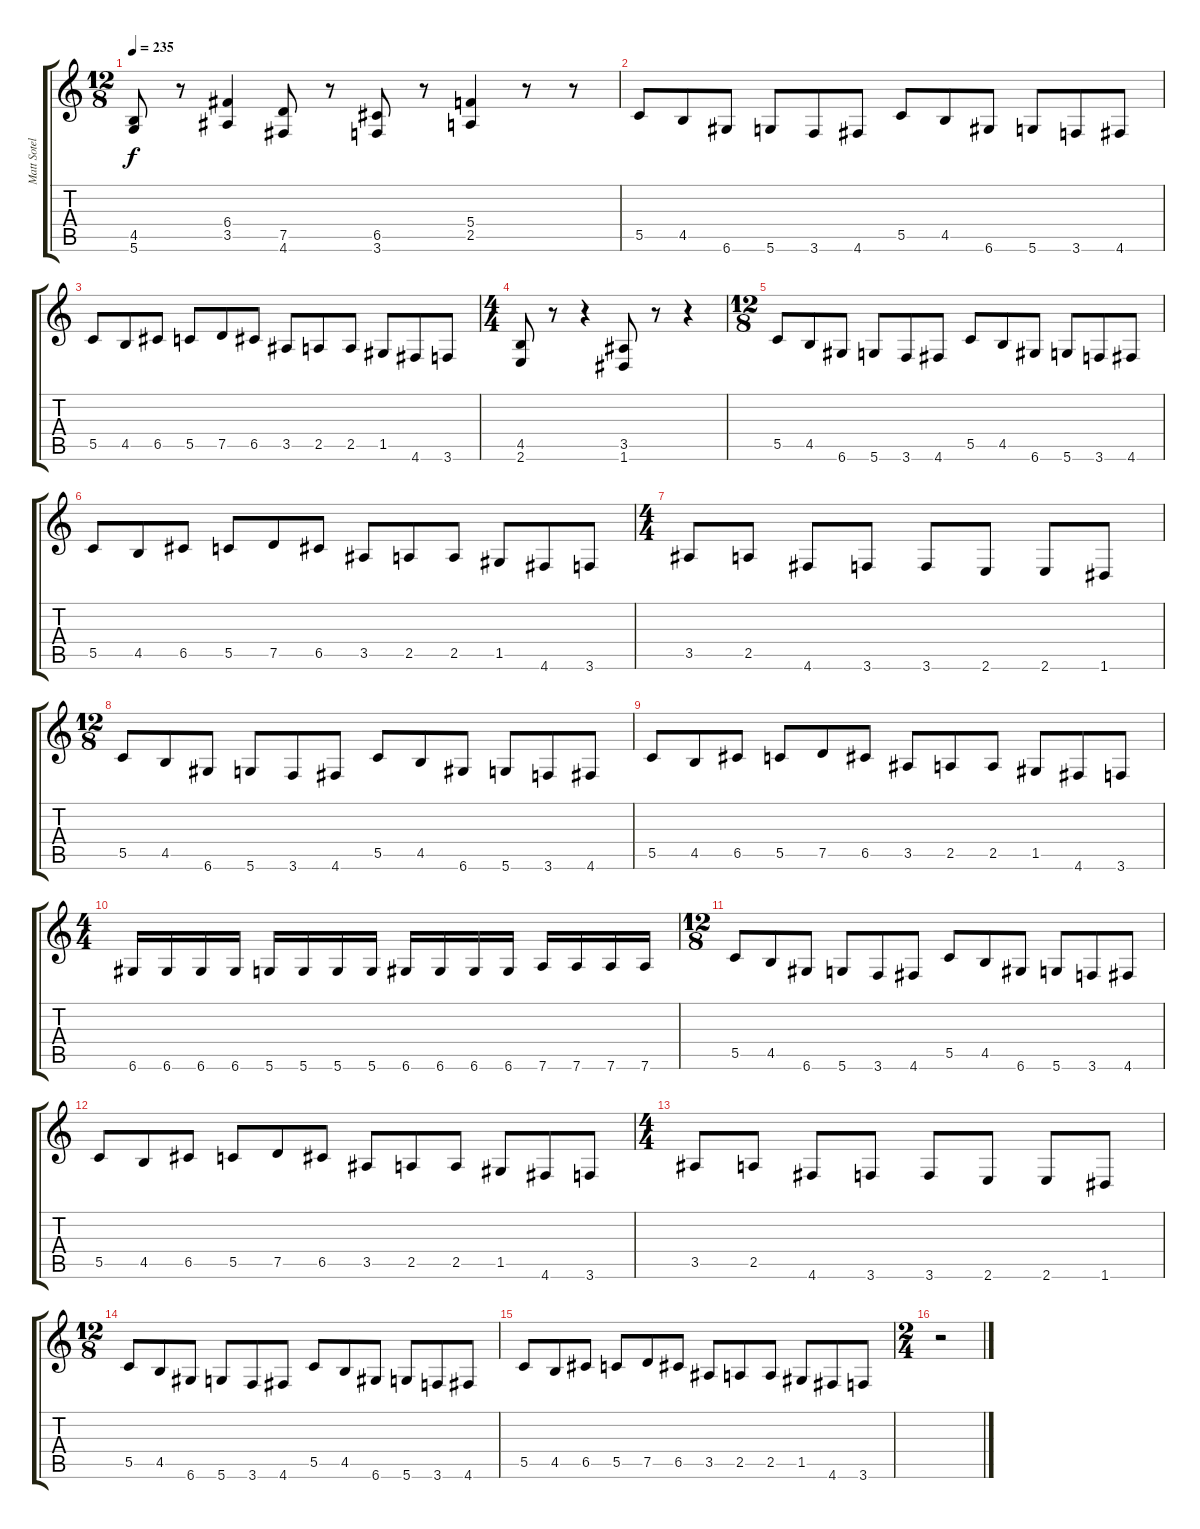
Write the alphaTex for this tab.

\track ("Matt Sotelo (Guitar 2)" "Matt Sotel") {instrument distortionguitar}
\staff {score tabs}
\tuning (D4 A3 F3 C3 G2 D2) {hide}
\ts (12 8)
\tempo 235
\clef g2
\ks c
(4.5 5.6).8{dy f} r.8 (6.4 3.5).4 (7.5 4.6).8 r.8 (6.5 3.6).8 r.8 (5.4 2.5).4 r.8 r.8 |
5.5.8 4.5.8 6.6.8 5.6.8 3.6.8 4.6.8 5.5.8 4.5.8 6.6.8 5.6.8 3.6.8 4.6.8 |
5.5.8 4.5.8 6.5.8 5.5.8 7.5.8 6.5.8 3.5.8 2.5.8 2.5.8 1.5.8 4.6.8 3.6.8 |
\ts (4 4)
(4.5 2.6).8 r.8 r.4 (3.5 1.6).8 r.8 r.4 |
\ts (12 8)
5.5.8 4.5.8 6.6.8 5.6.8 3.6.8 4.6.8 5.5.8 4.5.8 6.6.8 5.6.8 3.6.8 4.6.8 |
5.5.8 4.5.8 6.5.8 5.5.8 7.5.8 6.5.8 3.5.8 2.5.8 2.5.8 1.5.8 4.6.8 3.6.8 |
\ts (4 4)
3.5.8 2.5.8 4.6.8 3.6.8 3.6.8 2.6.8 2.6.8 1.6.8 |
\ts (12 8)
5.5.8 4.5.8 6.6.8 5.6.8 3.6.8 4.6.8 5.5.8 4.5.8 6.6.8 5.6.8 3.6.8 4.6.8 |
5.5.8 4.5.8 6.5.8 5.5.8 7.5.8 6.5.8 3.5.8 2.5.8 2.5.8 1.5.8 4.6.8 3.6.8 |
\ts (4 4)
6.6.16 6.6.16 6.6.16 6.6.16 5.6.16 5.6.16 5.6.16 5.6.16 6.6.16 6.6.16 6.6.16 6.6.16 7.6.16 7.6.16 7.6.16 7.6.16 |
\ts (12 8)
5.5.8 4.5.8 6.6.8 5.6.8 3.6.8 4.6.8 5.5.8 4.5.8 6.6.8 5.6.8 3.6.8 4.6.8 |
5.5.8 4.5.8 6.5.8 5.5.8 7.5.8 6.5.8 3.5.8 2.5.8 2.5.8 1.5.8 4.6.8 3.6.8 |
\ts (4 4)
3.5.8 2.5.8 4.6.8 3.6.8 3.6.8 2.6.8 2.6.8 1.6.8 |
\ts (12 8)
5.5.8 4.5.8 6.6.8 5.6.8 3.6.8 4.6.8 5.5.8 4.5.8 6.6.8 5.6.8 3.6.8 4.6.8 |
5.5.8 4.5.8 6.5.8 5.5.8 7.5.8 6.5.8 3.5.8 2.5.8 2.5.8 1.5.8 4.6.8 3.6.8 |
\ts (2 4)
r.2
